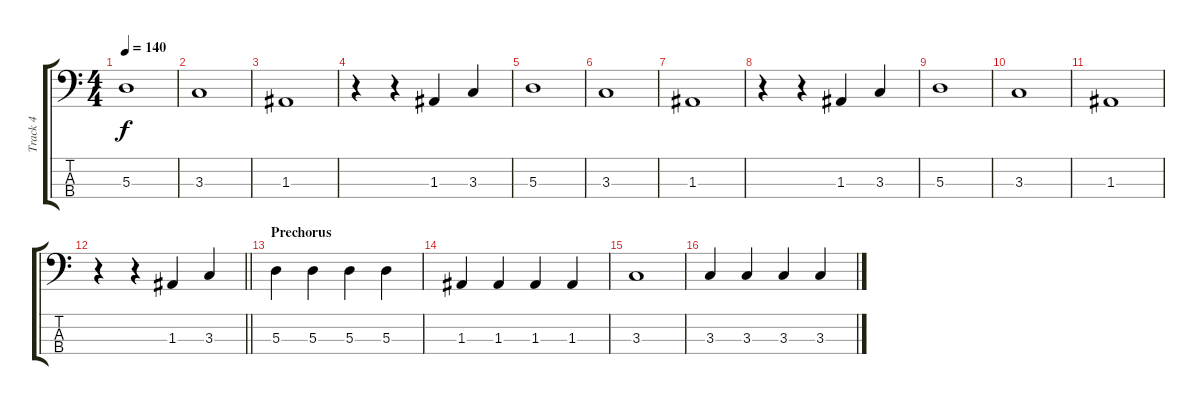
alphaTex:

\track ("Track 4" "Track 4") {instrument electricbassfinger}
\staff {score tabs}
\tuning (G2 D2 A1 E1) {hide}
\ts (4 4)
\tempo 140
\clef f4
\ks c
5.3.1{dy f} |
3.3.1 |
1.3.1 |
r.4 r.4 1.3.4 3.3.4 |
5.3.1 |
3.3.1 |
1.3.1 |
r.4 r.4 1.3.4 3.3.4 |
5.3.1 |
3.3.1 |
1.3.1 |
\barLineRight lightlight
r.4 r.4 1.3.4 3.3.4 |
\section ("" "Prechorus")
5.3.4 5.3.4 5.3.4 5.3.4 |
1.3.4 1.3.4 1.3.4 1.3.4 |
3.3.1 |
3.3.4 3.3.4 3.3.4 3.3.4
